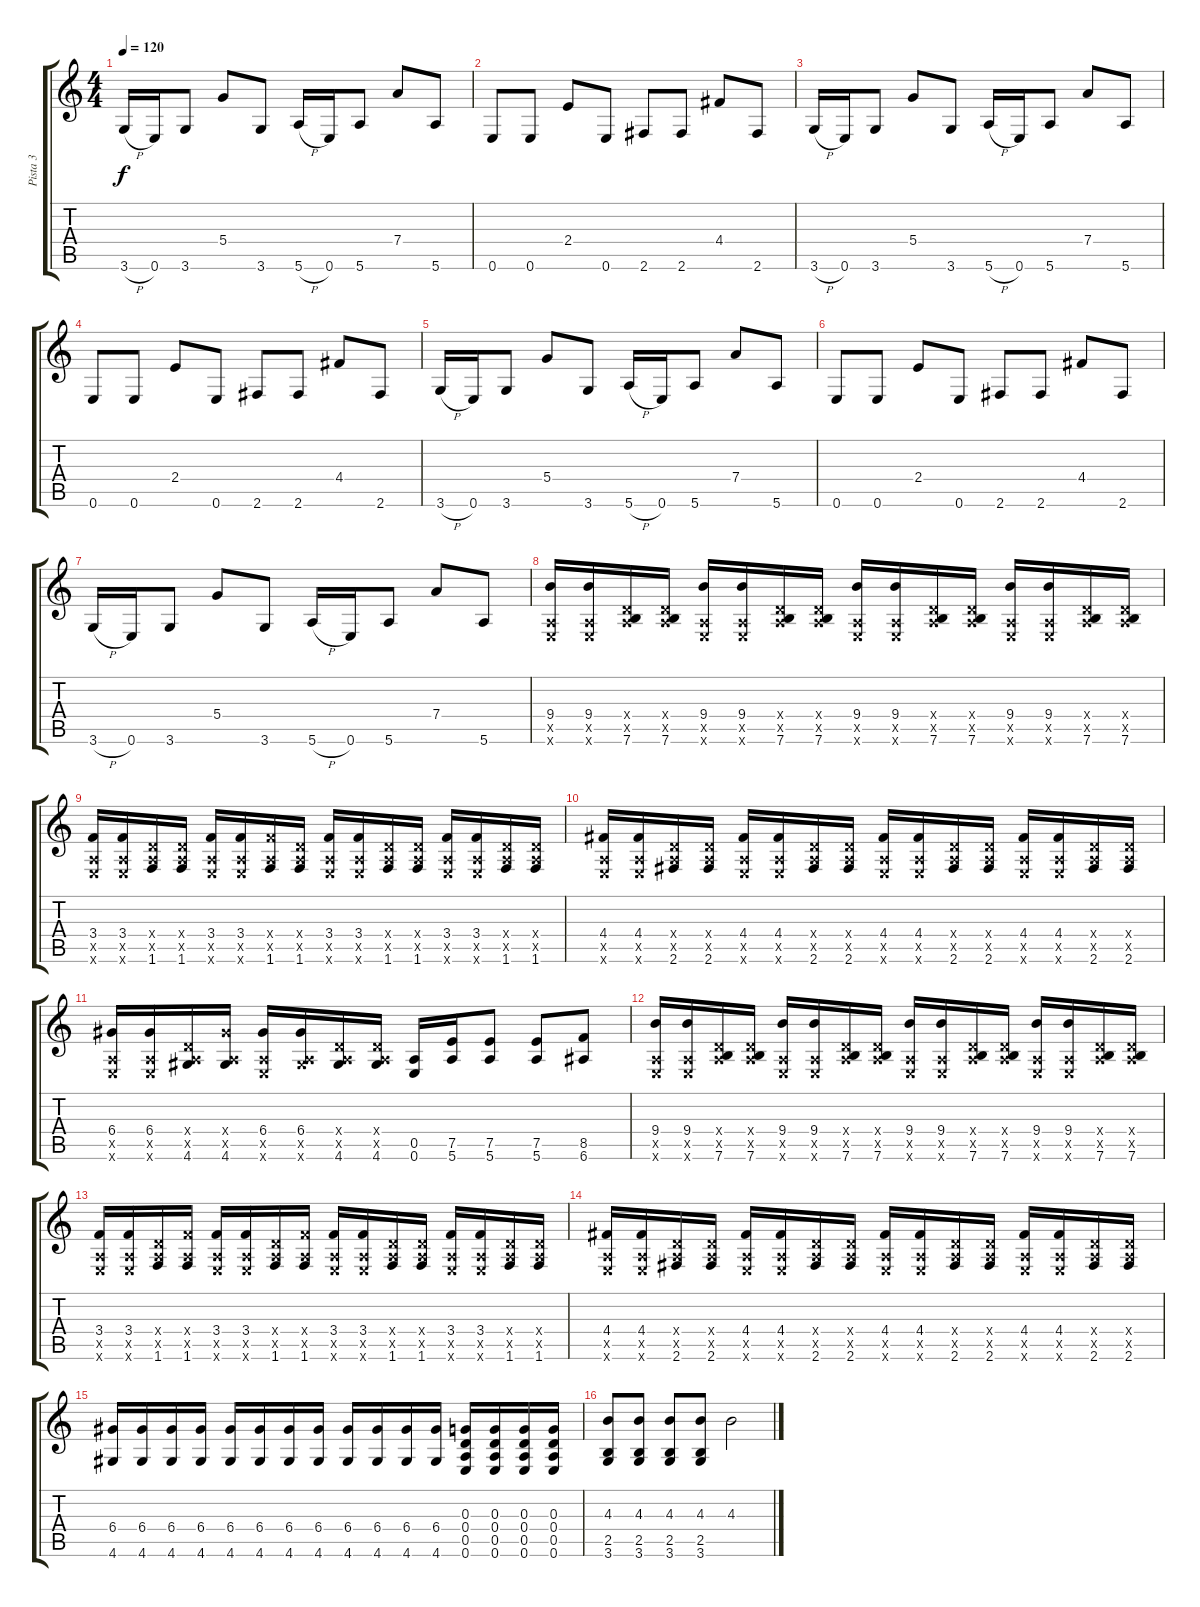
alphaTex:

\track ("Pista 3" "Pista 3") {instrument distortionguitar}
\staff {score tabs}
\tuning (E4 B3 G3 D3 A2 E2) {hide}
\ts (4 4)
\tempo 120
\clef g2
\ks c
3.6{h}.16{dy f} 0.6.16 3.6.8 5.4.8 3.6.8 5.6{h}.16 0.6.16 5.6.8 7.4.8 5.6.8 |
0.6.8 0.6.8 2.4.8 0.6.8 2.6.8 2.6.8 4.4.8 2.6.8 |
3.6{h}.16 0.6.16 3.6.8 5.4.8 3.6.8 5.6{h}.16 0.6.16 5.6.8 7.4.8 5.6.8 |
0.6.8 0.6.8 2.4.8 0.6.8 2.6.8 2.6.8 4.4.8 2.6.8 |
3.6{h}.16 0.6.16 3.6.8 5.4.8 3.6.8 5.6{h}.16 0.6.16 5.6.8 7.4.8 5.6.8 |
0.6.8 0.6.8 2.4.8 0.6.8 2.6.8 2.6.8 4.4.8 2.6.8 |
3.6{h}.16 0.6.16 3.6.8 5.4.8 3.6.8 5.6{h}.16 0.6.16 5.6.8 7.4.8 5.6.8 |
(9.4 0.5{x} 0.6{x}).16 (9.4 0.5{x} 0.6{x}).16 (0.4{x} 0.5{x} 7.6).16 (0.4{x} 0.5{x} 7.6).16 (9.4 0.5{x} 0.6{x}).16 (9.4 0.5{x} 0.6{x}).16 (0.4{x} 0.5{x} 7.6).16 (0.4{x} 0.5{x} 7.6).16 (9.4 0.5{x} 0.6{x}).16 (9.4 0.5{x} 0.6{x}).16 (0.4{x} 0.5{x} 7.6).16 (0.4{x} 0.5{x} 7.6).16 (9.4 0.5{x} 0.6{x}).16 (9.4 0.5{x} 0.6{x}).16 (0.4{x} 0.5{x} 7.6).16 (0.4{x} 0.5{x} 7.6).16 |
(3.4 0.5{x} 0.6{x}).16 (3.4 0.5{x} 0.6{x}).16 (0.4{x} 0.5{x} 1.6).16 (0.4{x} 0.5{x} 1.6).16 (3.4 0.5{x} 0.6{x}).16 (3.4 0.5{x} 0.6{x}).16 (3.4{x} 0.5{x} 1.6).16 (0.4{x} 0.5{x} 1.6).16 (3.4 0.5{x} 0.6{x}).16 (3.4 0.5{x} 0.6{x}).16 (0.4{x} 0.5{x} 1.6).16 (0.4{x} 0.5{x} 1.6).16 (3.4 0.5{x} 0.6{x}).16 (3.4 0.5{x} 0.6{x}).16 (0.4{x} 0.5{x} 1.6).16 (0.4{x} 0.5{x} 1.6).16 |
(4.4 0.5{x} 0.6{x}).16 (4.4 0.5{x} 0.6{x}).16 (0.4{x} 0.5{x} 2.6).16 (0.4{x} 0.5{x} 2.6).16 (4.4 0.5{x} 0.6{x}).16 (4.4 0.5{x} 0.6{x}).16 (0.4{x} 0.5{x} 2.6).16 (0.4{x} 0.5{x} 2.6).16 (4.4 0.5{x} 0.6{x}).16 (4.4 0.5{x} 0.6{x}).16 (0.4{x} 0.5{x} 2.6).16 (0.4{x} 0.5{x} 2.6).16 (4.4 0.5{x} 0.6{x}).16 (4.4 0.5{x} 0.6{x}).16 (0.4{x} 0.5{x} 2.6).16 (0.4{x} 0.5{x} 2.6).16 |
(6.4 0.5{x} 0.6{x}).16 (6.4 0.5{x} 0.6{x}).16 (0.4{x} 0.5{x} 4.6).16 (6.4{x} 0.5{x} 4.6).16 (6.4 0.5{x} 0.6{x}).16 (6.4 0.5{x} 4.6{x}).16 (0.4{x} 0.5{x} 4.6).16 (0.4{x} 0.5{x} 4.6).16 (0.5 0.6).16 (7.5 5.6).16 (7.5 5.6).8 (7.5 5.6).8 (8.5 6.6).8 |
(9.4 0.5{x} 0.6{x}).16 (9.4 0.5{x} 0.6{x}).16 (0.4{x} 0.5{x} 7.6).16 (0.4{x} 0.5{x} 7.6).16 (9.4 0.5{x} 0.6{x}).16 (9.4 0.5{x} 0.6{x}).16 (0.4{x} 0.5{x} 7.6).16 (0.4{x} 0.5{x} 7.6).16 (9.4 0.5{x} 0.6{x}).16 (9.4 0.5{x} 0.6{x}).16 (0.4{x} 0.5{x} 7.6).16 (0.4{x} 0.5{x} 7.6).16 (9.4 0.5{x} 0.6{x}).16 (9.4 0.5{x} 0.6{x}).16 (0.4{x} 0.5{x} 7.6).16 (0.4{x} 0.5{x} 7.6).16 |
(3.4 0.5{x} 0.6{x}).16 (3.4 0.5{x} 0.6{x}).16 (0.4{x} 0.5{x} 1.6).16 (3.4{x} 0.5{x} 1.6).16 (3.4 0.5{x} 0.6{x}).16 (3.4 0.5{x} 0.6{x}).16 (0.4{x} 0.5{x} 1.6).16 (3.4{x} 0.5{x} 1.6).16 (3.4 0.5{x} 0.6{x}).16 (3.4 0.5{x} 0.6{x}).16 (0.4{x} 0.5{x} 1.6).16 (0.4{x} 0.5{x} 1.6).16 (3.4 0.5{x} 0.6{x}).16 (3.4 0.5{x} 0.6{x}).16 (0.4{x} 0.5{x} 1.6).16 (0.4{x} 0.5{x} 1.6).16 |
(4.4 0.5{x} 0.6{x}).16 (4.4 0.5{x} 0.6{x}).16 (0.4{x} 0.5{x} 2.6).16 (0.4{x} 0.5{x} 2.6).16 (4.4 0.5{x} 0.6{x}).16 (4.4 0.5{x} 0.6{x}).16 (0.4{x} 0.5{x} 2.6).16 (0.4{x} 0.5{x} 2.6).16 (4.4 0.5{x} 0.6{x}).16 (4.4 0.5{x} 0.6{x}).16 (0.4{x} 0.5{x} 2.6).16 (0.4{x} 0.5{x} 2.6).16 (4.4 0.5{x} 0.6{x}).16 (4.4 0.5{x} 0.6{x}).16 (0.4{x} 0.5{x} 2.6).16 (0.4{x} 0.5{x} 2.6).16 |
(6.4 4.6).16 (6.4 4.6).16 (6.4 4.6).16 (6.4 4.6).16 (6.4 4.6).16 (6.4 4.6).16 (6.4 4.6).16 (6.4 4.6).16 (6.4 4.6).16 (6.4 4.6).16 (6.4 4.6).16 (6.4 4.6).16 (0.3 0.4 0.5 0.6).16 (0.3 0.4 0.5 0.6).16 (0.3 0.4 0.5 0.6).16 (0.3 0.4 0.5 0.6).16 |
(4.3 2.5 3.6).8 (4.3 2.5 3.6).8 (4.3 2.5 3.6).8 (4.3 2.5 3.6).8 4.3.2
